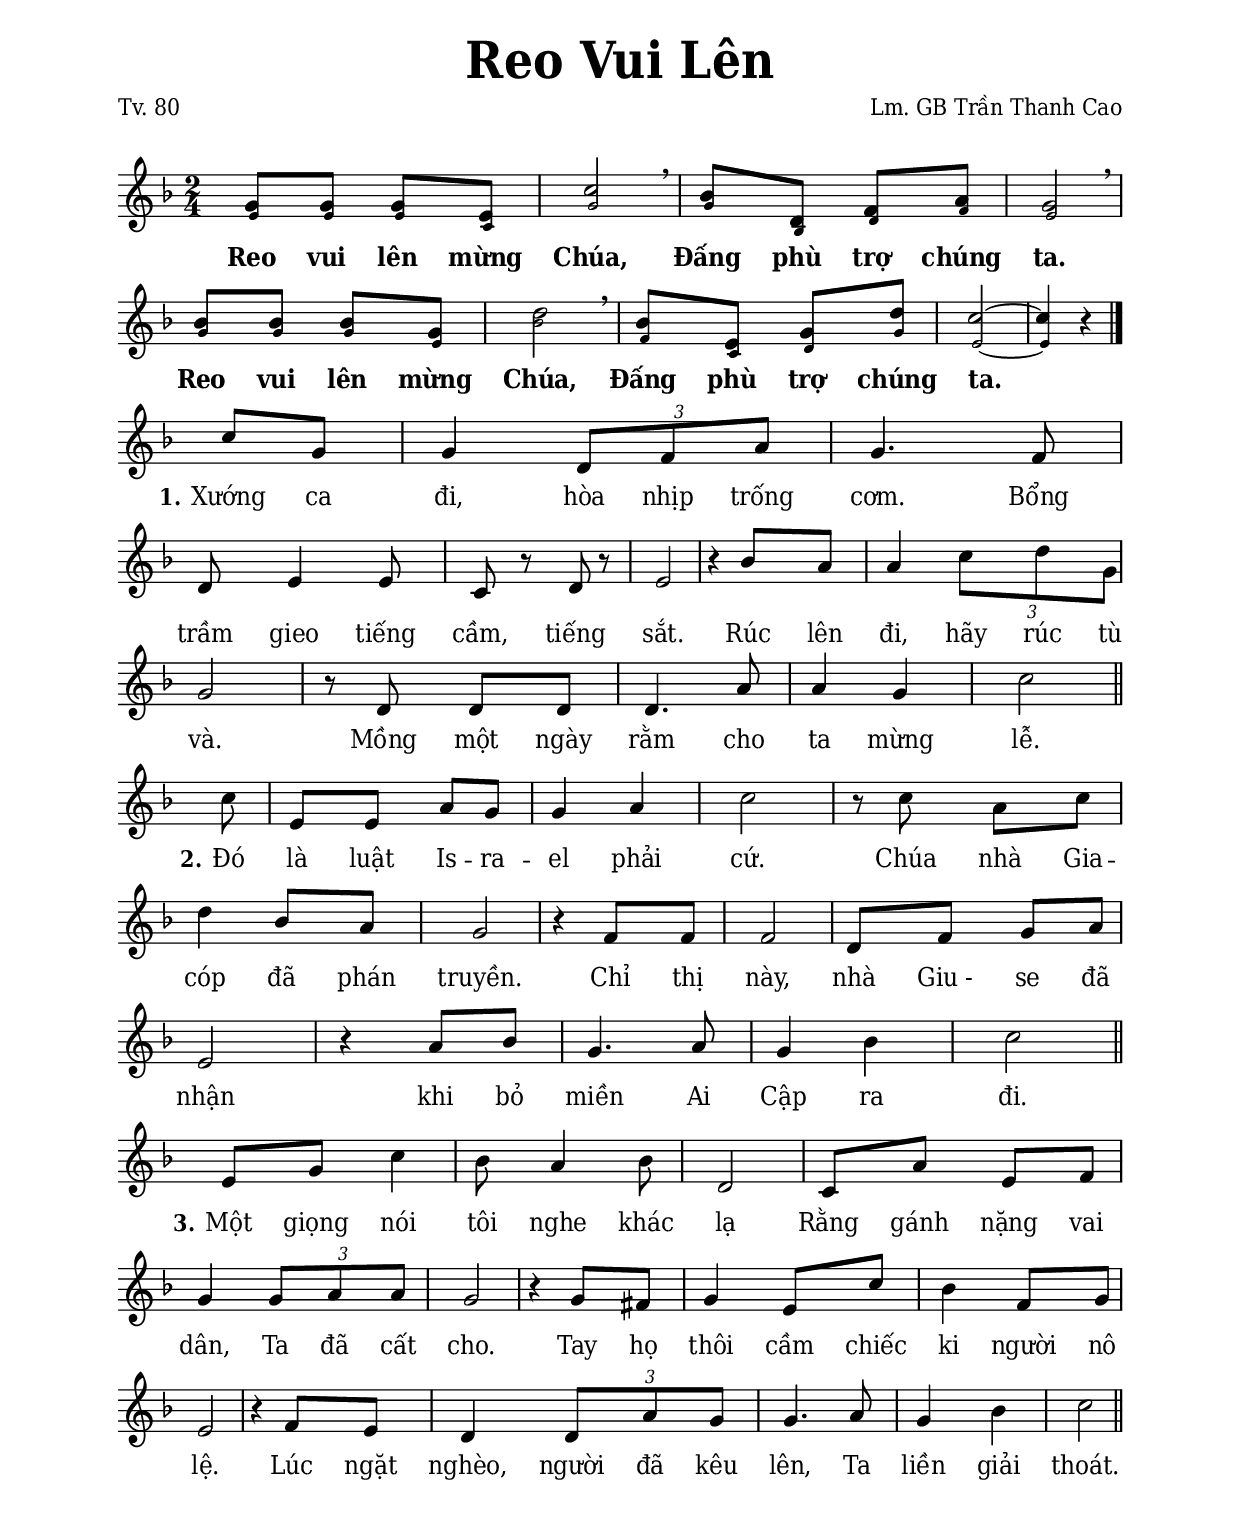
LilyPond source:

% Cài đặt chung
\version "2.22.1"
\include "english.ly"

\header {
  title = \markup { \fontsize #3 "Reo Vui Lên" }
  poet = "Tv. 80"
  composer = "Lm. GB Trần Thanh Cao"
  arranger = " "
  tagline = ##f
}

% Nhạc điệp khúc
nhacDiepKhucSop = \relative c'' {
  <>^\markup { \halign #40 " " }
  g8 g g e |
  c'2 \breathe |
  bf8 d, f a |
  g2 \breathe |
  bf8 bf bf g |
  d'2 \breathe |
  bf8 e, g d' |
  c2 ~ |
  c4 r \bar "|."
}

nhacDiepKhucBas = \relative c' {
  e8 e e c |
  g'2 |
  g8 bf, d f |
  e2 |
  g8 g g e |
  bf'2 |
  f8 c d g |
  e2 ~ |
  e4 r
}

% Nhạc phiên khúc
nhacPhienKhucMot = \relative c'' {
  \partial 4 c8 g |
  g4 \tuplet 3/2 { d8 f a } |
  g4. f8 |
  d e4 e8 |
  c r d r |
  e2 |
  r4 bf'8 a |
  a4 \tuplet 3/2 { c8 d g, } |
  g2 |
  r8 d d d |
  d4. a'8 |
  a4 g |
  c2 \bar "||"
}

nhacPhienKhucHai = \relative c'' {
  \partial 8 c8 |
  e, e a g |
  g4 a |
  c2 |
  r8 c a c |
  d4 bf8 a |
  g2 |
  r4 f8 f |
  f2 |
  d8 f g a |
  e2 |
  r4 a8 bf |
  g4. a8 |
  g4 bf |
  c2 \bar "||"
}

nhacPhienKhucBa = \relative c' {
  e8 g c4 |
  bf8 a4 bf8 |
  d,2 |
  c8 a' e f |
  g4 \tuplet 3/2 { g8 a a } |
  g2 |
  r4 g8 fs |
  g4 e8 c' |
  bf4 f8 g |
  e2 |
  r4 f8 e |
  d4 \tuplet 3/2 { d8 a' g } |
  g4. a8 |
  g4 bf |
  c2 \bar "||"
}

% Lời điệp khúc
loiDiepKhuc = \lyricmode {
  Reo vui lên mừng Chúa, Đấng phù trợ chúng ta.
  Reo vui lên mừng Chúa, Đấng phù trợ chúng ta.
}

% Lời phiên khúc
loiPhienKhucMot = \lyricmode {
  \set stanza = #"1."
  Xướng ca đi, hòa nhịp trống cơm.
  Bổng trầm gieo tiếng cầm, tiếng sắt.
  Rúc lên đi, hãy rúc tù và.
  Mồng một ngày rằm cho ta mừng lễ.
}

loiPhienKhucHai = \lyricmode {
  \set stanza = #"2."
  Đó là luật Is -- ra -- el phải cứ.
  Chúa nhà Gia -- cóp đã phán truyền.
  Chỉ thị này, nhà "Giu -" se đã nhận
  khi bỏ miền Ai Cập ra đi.
}

loiPhienKhucBa = \lyricmode {
  \set stanza = #"3."
  Một giọng nói tôi nghe khác lạ
  Rằng gánh nặng vai dân, Ta đã cất cho.
  Tay họ thôi cầm chiếc ki người nô lệ.
  Lúc ngặt nghèo, người đã kêu lên, Ta liền giải thoát.
}


% Dàn trang
\paper {
  #(set-paper-size "a4")
  top-margin = 20\mm
  bottom-margin = 10\mm
  left-margin = 20\mm
  right-margin = 20\mm
  indent = #0
  #(define fonts
    (make-pango-font-tree
      "Deja Vu Serif Condensed"
      "Deja Vu Serif Condensed"
      "Deja Vu Serif Condensed"
      (/ 20 20)))
  page-count = #1
  system-system-spacing = #'((basic-distance . 11.5)
                             (minimum-distance . 11.5)
                             (padding . 1))
  score-system-spacing = #'((basic-distance . 11.5)
                             (minimum-distance . 11.5)
                             (padding . 1))
}

% Thiết lập tông và nhịp
TongNhip = { \key f \major \time 2/4 }

% Đổi kích thước nốt cho bè phụ
notBePhu =
#(define-music-function (font-size music) (number? ly:music?)
   (for-some-music
     (lambda (m)
       (if (music-is-of-type? m 'rhythmic-event)
           (begin
             (set! (ly:music-property m 'tweaks)
                   (cons `(font-size . ,font-size)
                         (ly:music-property m 'tweaks)))
             #t)
           #f))
     music)
   music)

\score {
  \new ChoirStaff <<
    \new Staff = diepKhuc \with {
        \consists "Merge_rests_engraver"
        %\magnifyStaff #(magstep +1)
        printPartCombineTexts = ##f
      }
      <<
      \new Voice \TongNhip \partCombine 
        \nhacDiepKhucSop
        \notBePhu -3 { \nhacDiepKhucBas }
      \new NullVoice = nhacThamChieu \nhacDiepKhucSop
      \new Lyrics \with {
          \override VerticalAxisGroup.
            nonstaff-relatedstaff-spacing.padding = #1
          \override VerticalAxisGroup.
            nonstaff-unrelatedstaff-spacing.padding = #1
        }
        \lyricsto nhacThamChieu \loiDiepKhuc
      >>
  >>
  \layout {
    \override Lyrics.LyricText.font-series = #'bold
    %\override Lyrics.LyricText.font-size = #+2
    \override Lyrics.LyricSpace.minimum-distance = #3
    \override Score.BarNumber.break-visibility = ##(#f #f #f)
    \override Score.SpacingSpanner.uniform-stretching = ##t
  }
}

\score {
  \new ChoirStaff <<
    \new Staff = phienKhuc \with {
        %\magnifyStaff #(magstep +1)
      }
      <<
      \new Voice = beSop {
        \key f \major \time 2/4 \nhacPhienKhucMot
      }
    >>
    \new Lyrics \with {
          \override VerticalAxisGroup.
            nonstaff-relatedstaff-spacing.padding = #1
          \override VerticalAxisGroup.
            nonstaff-unrelatedstaff-spacing.padding = #1
        }
        \lyricsto beSop \loiPhienKhucMot
  >>
  \layout {
    \override Staff.TimeSignature.transparent = ##t
    %\override Lyrics.LyricText.font-size = #+2
    \override Lyrics.LyricSpace.minimum-distance = #3.5
    \override Score.BarNumber.break-visibility = ##(#f #f #f)
    \override Score.SpacingSpanner.uniform-stretching = ##t
  }
}

\score {
  \new ChoirStaff <<
    \new Staff = phienKhuc \with {
        %\magnifyStaff #(magstep +1)
      }
      <<
      \new Voice = beSop {
        \key f \major \time 2/4 \nhacPhienKhucHai
      }
    >>
    \new Lyrics \with {
          \override VerticalAxisGroup.
            nonstaff-relatedstaff-spacing.padding = #1.2
          \override VerticalAxisGroup.
            nonstaff-unrelatedstaff-spacing.padding = #1
        }
        \lyricsto beSop \loiPhienKhucHai
  >>
  \layout {
    \override Staff.TimeSignature.transparent = ##t
    %\override Lyrics.LyricText.font-size = #+2
    \override Lyrics.LyricSpace.minimum-distance = #4
    \override Score.BarNumber.break-visibility = ##(#f #f #f)
    \override Score.SpacingSpanner.uniform-stretching = ##t
  }
}

\score {
  \new ChoirStaff <<
    \new Staff = phienKhuc \with {
        %\magnifyStaff #(magstep +1)
      }
      <<
      \new Voice = beSop {
        \key f \major \time 2/4 \nhacPhienKhucBa
      }
    >>
    \new Lyrics \with {
          \override VerticalAxisGroup.
            nonstaff-relatedstaff-spacing.padding = #1
          \override VerticalAxisGroup.
            nonstaff-unrelatedstaff-spacing.padding = #1
        }
        \lyricsto beSop \loiPhienKhucBa
  >>
  \layout {
    \override Staff.TimeSignature.transparent = ##t
    %\override Lyrics.LyricText.font-size = #+2
    \override Lyrics.LyricSpace.minimum-distance = #3
    \override Score.BarNumber.break-visibility = ##(#f #f #f)
    \override Score.SpacingSpanner.uniform-stretching = ##t
  }
}
